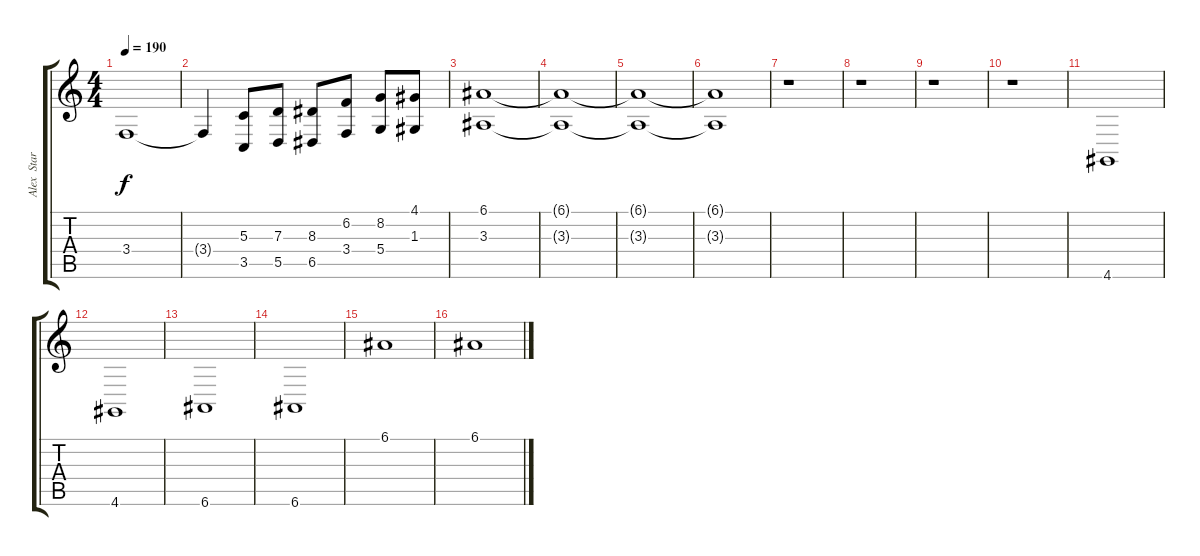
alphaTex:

\track ("Alex  Staropli 2" "Alex  Star") {instrument brasssection}
\staff {score tabs}
\tuning (E4 B3 G3 D3 A2 E2) {hide}
\ts (4 4)
\tempo 190
\clef g2
\ks c
3.4.1{dy f} |
3.4{t}.4 (5.3 3.5).8 (7.3 5.5).8 (8.3 6.5).8 (6.2 3.4).8 (8.2 5.4).8 (4.1 1.3).8 |
(6.1 3.3).1 |
(6.1{t} 3.3{t}).1 |
(6.1{t} 3.3{t}).1 |
(6.1{t} 3.3{t}).1 |
r.1 |
r.1 |
r.1 |
r.1 |
4.6.1{instrument timpani} |
4.6.1 |
6.6.1 |
6.6.1 |
6.1.1 |
6.1.1
